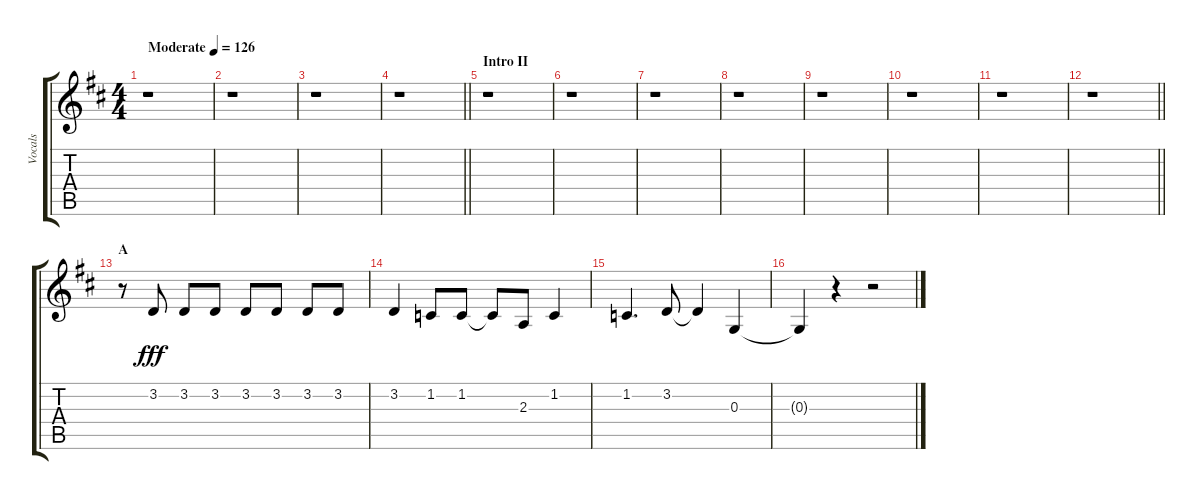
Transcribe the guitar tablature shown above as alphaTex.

\track ("Vocals" "Vocals") {instrument voiceoohs}
\staff {score tabs}
\tuning (E4 B3 G3 D3 A2 E2) {hide}
\ts (4 4)
\tempo (126 "Moderate")
\clef g2
\ks d
r.1{dy fff instrument voiceoohs} |
r.1 |
r.1 |
\barLineRight lightlight
r.1 |
\section ("" "Intro II")
r.1 |
r.1 |
r.1 |
r.1 |
r.1 |
r.1 |
r.1 |
\barLineRight lightlight
r.1 |
\section ("" "A")
r.8 3.2.8 3.2.8 3.2.8 3.2.8 3.2.8 3.2.8 3.2.8 |
3.2.4 1.2.8 1.2.8 1.2{t}.8 2.3.8 1.2.4 |
1.2.4{d} 3.2.8 3.2{t}.4 0.3.4 |
0.3{t}.4 r.4 r.2
